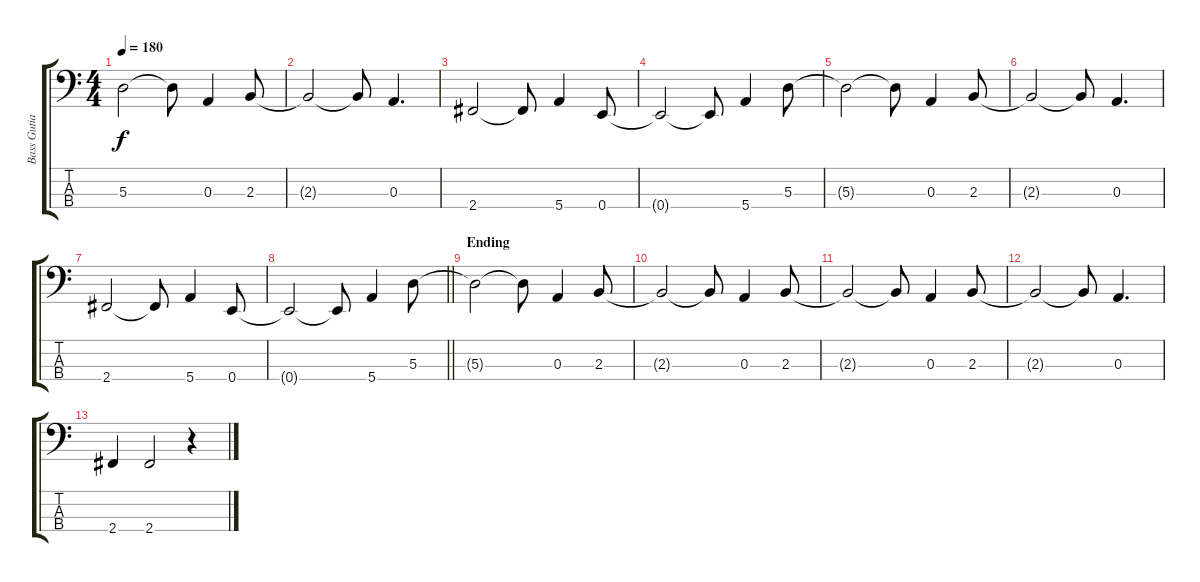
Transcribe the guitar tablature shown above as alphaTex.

\track ("Bass Gutiar" "Bass Gutia") {instrument electricbassfinger}
\staff {score tabs}
\tuning (G2 D2 A1 E1) {hide}
\ts (4 4)
\tempo 180
\clef f4
\ks c
5.3{t}.2{dy f} 5.3{t}.8 0.3.4 2.3.8 |
2.3{t}.2 2.3{t}.8 0.3.4{d} |
2.4.2 2.4{t}.8 5.4.4 0.4.8 |
0.4{t}.2 0.4{t}.8 5.4.4 5.3.8 |
5.3{t}.2 5.3{t}.8 0.3.4 2.3.8 |
2.3{t}.2 2.3{t}.8 0.3.4{d} |
2.4.2 2.4{t}.8 5.4.4 0.4.8 |
\barLineRight lightlight
0.4{t}.2 0.4{t}.8 5.4.4 5.3.8 |
\section ("" "Ending")
5.3{t}.2 5.3{t}.8 0.3.4 2.3.8 |
2.3{t}.2 2.3{t}.8 0.3.4 2.3.8 |
2.3{t}.2 2.3{t}.8 0.3.4 2.3.8 |
2.3{t}.2 2.3{t}.8 0.3.4{d} |
2.4.4 2.4.2 r.4
